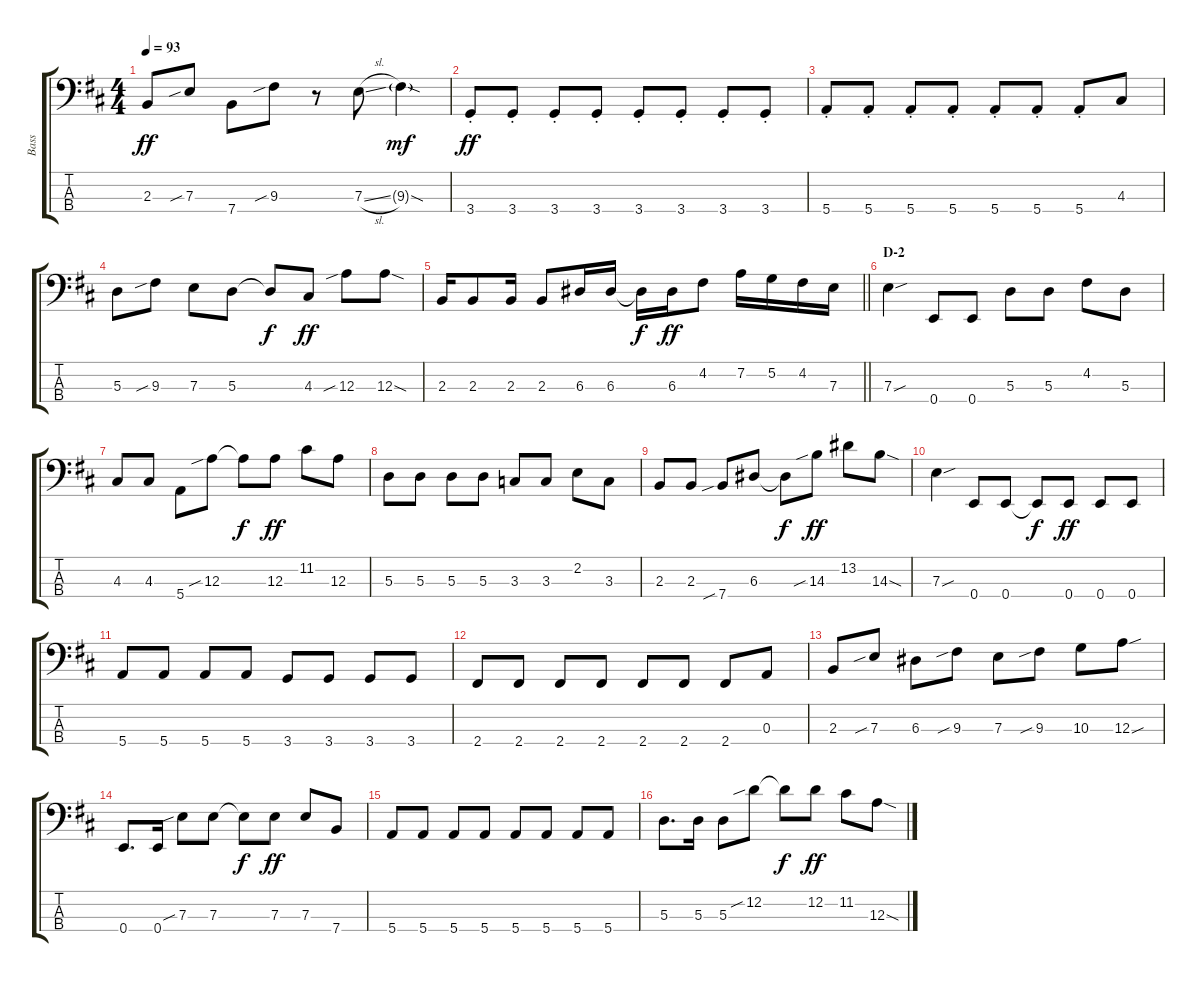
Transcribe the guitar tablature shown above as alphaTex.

\track ("Bass" "Bass") {instrument electricbasspick}
\staff {score tabs}
\tuning (G2 D2 A1 E1) {hide}
\ts (4 4)
\tempo 93
\clef f4
\ks d
2.3.8{dy ff} 7.3{sib}.8 7.4.8 9.3{sib}.8 r.8 7.3{sl}.8 9.3{sod g}.4{dy mf} |
3.4{st}.8{dy ff} 3.4{st}.8 3.4{st}.8 3.4{st}.8 3.4{st}.8 3.4{st}.8 3.4{st}.8 3.4{st}.8 |
5.4{st}.8 5.4{st}.8 5.4{st}.8 5.4{st}.8 5.4{st}.8 5.4{st}.8 5.4{st}.8 4.3.8 |
5.3.8 9.3{sib}.8 7.3.8 5.3.8 5.3{t}.8{dy f} 4.3.8{dy ff} 12.3{sib}.8 12.3{sod}.8 |
\barLineRight lightlight
2.3.16 2.3.8 2.3.16 2.3.8 6.3.16 6.3.16 6.3{t}.16{dy f} 6.3.16{dy ff} 4.2.8 7.2.16 5.2.16 4.2.16 7.3.16 |
\section ("" "D-2")
7.3{sou}.4 0.4.8 0.4.8 5.3.8 5.3.8 4.2.8 5.3.8 |
4.3.8 4.3.8 5.4.8 12.3{sib}.8 12.3{t}.8{dy f} 12.3.8{dy ff} 11.2.8 12.3.8 |
5.3.8 5.3.8 5.3.8 5.3.8 3.3.8 3.3.8 2.2.8 3.3.8 |
2.3.8 2.3.8 7.4{sib}.8 6.3.8 6.3{t}.8{dy f} 14.3{sib}.8{dy ff} 13.2.8 14.3{sod}.8 |
7.3{sou}.4 0.4.8 0.4.8 0.4{t}.8{dy f} 0.4.8{dy ff} 0.4.8 0.4.8 |
5.4.8 5.4.8 5.4.8 5.4.8 3.4.8 3.4.8 3.4.8 3.4.8 |
2.4.8 2.4.8 2.4.8 2.4.8 2.4.8 2.4.8 2.4.8 0.3.8 |
2.3.8 7.3{sib}.8 6.3.8 9.3{sib}.8 7.3.8 9.3{sib}.8 10.3.8 12.3{sou}.8 |
0.4.8{d} 0.4.16 7.3{sib}.8 7.3.8 7.3{t}.8{dy f} 7.3.8{dy ff} 7.3.8 7.4.8 |
5.4.8 5.4.8 5.4.8 5.4.8 5.4.8 5.4.8 5.4.8 5.4.8 |
5.3.8{d} 5.3.16 5.3.8 12.2{sib}.8 12.2{t}.8{dy f} 12.2.8{dy ff} 11.2.8 12.3{sod}.8
